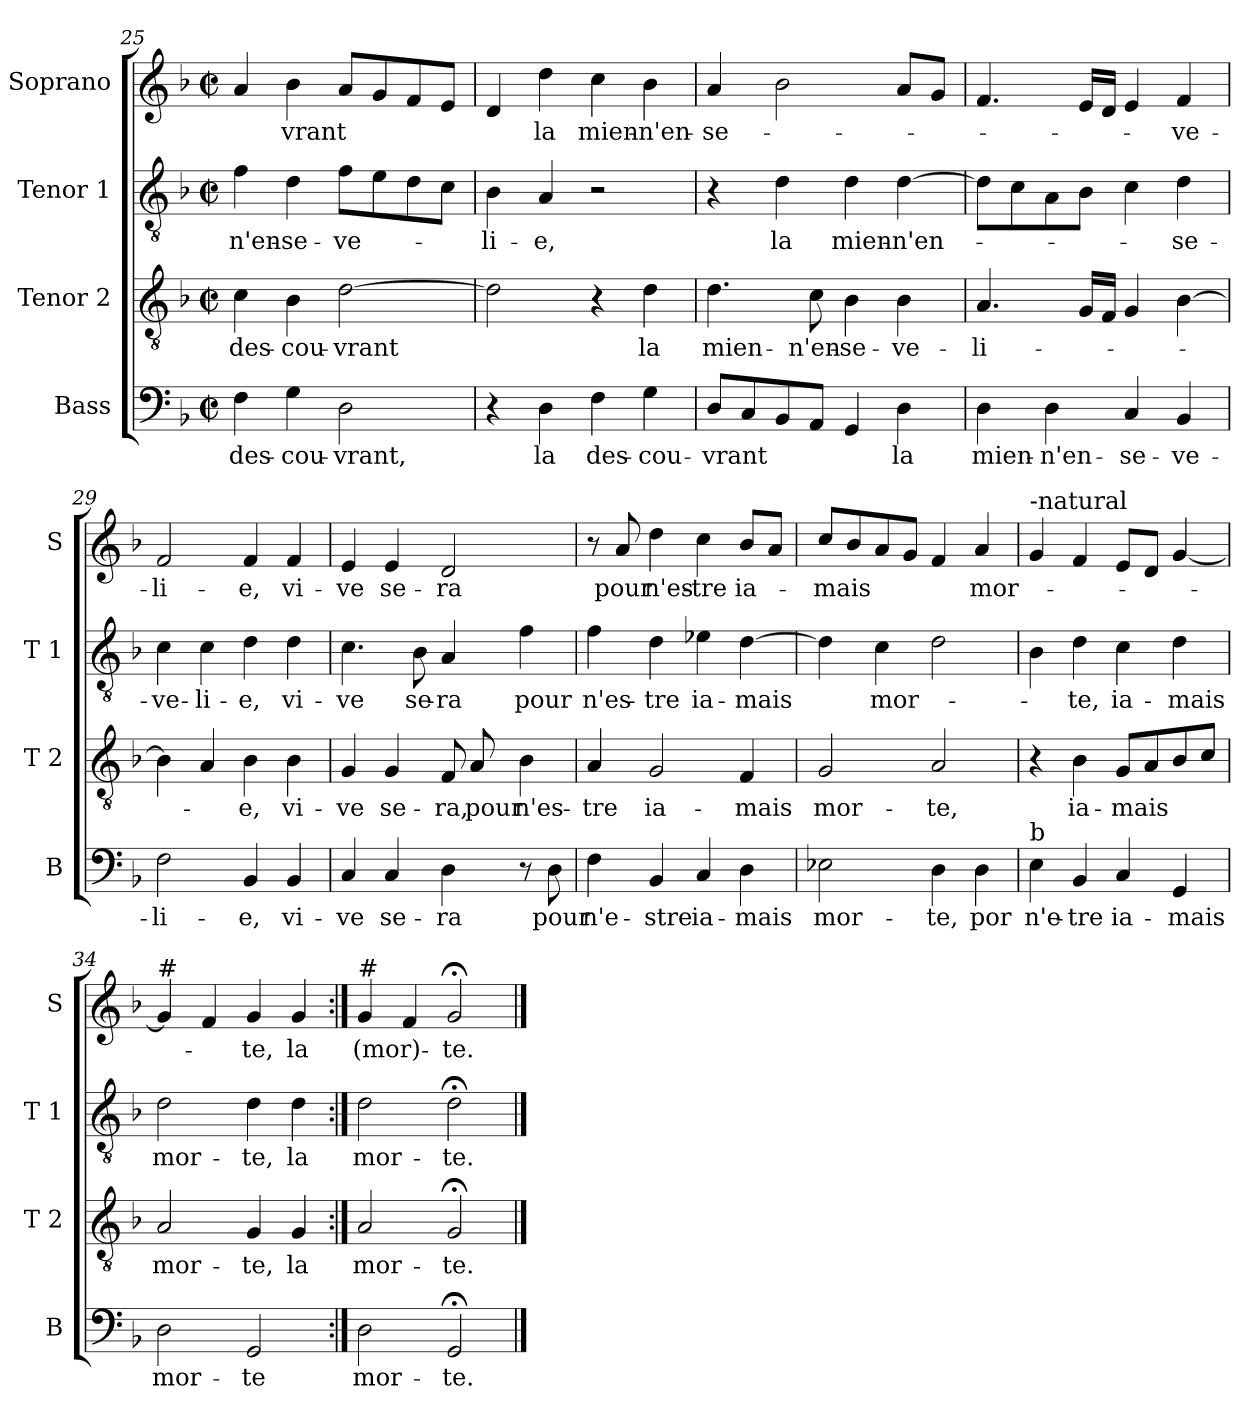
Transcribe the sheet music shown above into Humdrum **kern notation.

**kern	**text	**kern	**text	**kern	**text	**kern	**text
*part4	*part4	*part3	*part3	*part2	*part2	*part1	*part1
*staff4	*staff4	*staff3	*staff3	*staff2	*staff2	*staff1	*staff1
*I"Bass	*	*I"Tenor 2	*	*I"Tenor 1	*	*I"Soprano	*
*I'B	*	*I'T 2	*	*I'T 1	*	*I'S	*
*clefF4	*	*clefGv2	*	*clefGv2	*	*clefG2	*
*k[b-]	*	*k[b-]	*	*k[b-]	*	*k[b-]	*
*F:	*	*F:	*	*F:	*	*F:	*
*M2/2	*	*M2/2	*	*M2/2	*	*M2/2	*
*met(c|)	*	*met(c|)	*	*met(c|)	*	*met(c|)	*
=25	=25	=25	=25	=25	=25	=25	=25
!	!LO:LY:b	!	!LO:LY:b	!	!LO:LY:b	!	!
4F\	des-	4c\	des-	4f\	-n'en-	4a/	.
!	!LO:LY:b	!	!LO:LY:b	!	!LO:LY:b	!	!LO:LY:b
4G\	-cou-	4B-\	-cou-	4d\	-se-	4b-\	-vrant
!	!LO:LY:b	!	!LO:LY:b	!	!LO:LY:b	!	!
2D\	-vrant,	[2d\	-vrant	8f\L	-ve-	8a/L	.
.	.	.	.	8e\	.	8g/	.
.	.	.	.	8d\	.	8f/	.
.	.	.	.	8c\J	.	8e/J	.
!!LO:PB:g=z
=26	=26	=26	=26	=26	=26	=26	=26
!	!	!	!	!	!LO:LY:b	!	!
4r	.	2d\]	.	4B-\	-li-	4d/	.
!	!LO:LY:b	!	!	!	!LO:LY:b	!	!LO:LY:b
4D\	la	.	.	4A/	-e,	4dd\	la
!	!LO:LY:b	!	!	!	!	!	!LO:LY:b
4F\	des-	4r	.	2r	.	4cc\	mien-
!	!LO:LY:b	!	!LO:LY:b	!	!	!	!LO:LY:b
4G\	-cou-	4d\	la	.	.	4b-\	-n'en-
=27	=27	=27	=27	=27	=27	=27	=27
!	!LO:LY:b	!	!LO:LY:b	!	!	!	!LO:LY:b
8D/L	-vrant	4.d\	mien-	4r	.	4a/	-se-
8C/	.	.	.	.	.	.	.
!	!	!	!	!	!LO:LY:b	!	!
8BB-/	.	.	.	4d\	la	2b-\	.
!	!	!	!LO:LY:b	!	!	!	!
8AA/J	.	8c\	-n'en-	.	.	.	.
!	!	!	!LO:LY:b	!	!LO:LY:b	!	!
4GG/	.	4B-\	-se-	4d\	mien-	.	.
!	!LO:LY:b	!	!LO:LY:b	!	!LO:LY:b	!	!
4D\	la	4B-\	-ve-	[4d\	-n'en-	8a/L	.
.	.	.	.	.	.	8g/J	.
=28	=28	=28	=28	=28	=28	=28	=28
!	!LO:LY:b	!	!LO:LY:b	!	!	!	!
4D\	mien-	4.A/	-li-	8d\L]	.	4.f/	.
.	.	.	.	8c\	.	.	.
!	!LO:LY:b	!	!	!	!	!	!
4D\	-n'en-	.	.	8A\	.	.	.
.	.	16G/LL	.	8B-\J	.	16e/LL	.
.	.	16F/JJ	.	.	.	16d/JJ	.
!	!LO:LY:b	!	!	!	!	!	!
4C/	-se-	4G/	.	4c\	.	4e/	.
!	!LO:LY:b	!	!	!	!LO:LY:b	!	!LO:LY:b
4BB-/	-ve-	[4B-\	.	4d\	-se-	4f/	-ve-
=29	=29	=29	=29	=29	=29	=29	=29
!	!LO:LY:b	!	!	!	!LO:LY:b	!	!LO:LY:b
2F\	-li-	4B-\]	.	4c\	-ve-	2f/	-li-
!	!	!	!	!	!LO:LY:b	!	!
.	.	4A/	.	4c\	-li-	.	.
!	!LO:LY:b	!	!LO:LY:b	!	!LO:LY:b	!	!LO:LY:b
4BB-/	-e,	4B-\	-e,	4d\	-e,	4f/	-e,
!	!LO:LY:b	!	!LO:LY:b	!	!LO:LY:b	!	!LO:LY:b
4BB-/	vi-	4B-\	vi-	4d\	vi-	4f/	vi-
=30	=30	=30	=30	=30	=30	=30	=30
!	!LO:LY:b	!	!LO:LY:b	!	!LO:LY:b	!	!LO:LY:b
4C/	-ve	4G/	-ve	4.c\	-ve	4e/	-ve
!	!LO:LY:b	!	!LO:LY:b	!	!	!	!LO:LY:b
4C/	se-	4G/	se-	.	.	4e/	se-
!	!	!	!	!	!LO:LY:b	!	!
.	.	.	.	8B-\	se-	.	.
!	!LO:LY:b	!	!LO:LY:b	!	!LO:LY:b	!	!LO:LY:b
4D\	-ra	8F/	-ra,	4A/	-ra	2d/	-ra
!	!	!	!LO:LY:b	!	!	!	!
.	.	8A/	pour	.	.	.	.
!	!	!	!LO:LY:b	!	!LO:LY:b	!	!
8r	.	4B-\	n'es-	4f\	pour	.	.
!	!LO:LY:b	!	!	!	!	!	!
8D\	pour	.	.	.	.	.	.
!!LO:LB:g=z
=31	=31	=31	=31	=31	=31	=31	=31
!	!LO:LY:b	!	!LO:LY:b	!	!LO:LY:b	!	!
4F\	n'e-	4A/	-tre	4f\	n'es-	8r	.
!	!	!	!	!	!	!	!LO:LY:b
.	.	.	.	.	.	8a/	pour
!	!LO:LY:b	!	!LO:LY:b	!	!LO:LY:b	!	!LO:LY:b
4BB-/	-stre	2G/	ia-	4d\	-tre	4dd\	n'es-
!	!LO:LY:b	!	!	!	!LO:LY:b	!	!LO:LY:b
4C/	ia-	.	.	4e-X\	ia-	4cc\	-tre
!	!LO:LY:b	!	!LO:LY:b	!	!LO:LY:b	!	!LO:LY:b
4D\	-mais	4F/	-mais	[4d\	-mais	8b-/L	ia-
.	.	.	.	.	.	8a/J	.
=32	=32	=32	=32	=32	=32	=32	=32
!	!LO:LY:b	!	!LO:LY:b	!	!	!	!LO:LY:b
2E-X\	mor-	2G/	mor-	4d\]	.	8cc/L	-mais
.	.	.	.	.	.	8b-/	.
!	!	!	!	!	!LO:LY:b	!	!
.	.	.	.	4c\	mor-	8a/	.
.	.	.	.	.	.	8g/J	.
!	!LO:LY:b	!	!LO:LY:b	!	!	!	!
4D\	-te,	2A/	-te,	2d\	.	4f/	.
!	!LO:LY:b	!	!	!	!	!	!LO:LY:b
4D\	por	.	.	.	.	4a/	mor-
=33	=33	=33	=33	=33	=33	=33	=33
!	!	!	!	!	!	!LO:TX:a:t=-natural	!
!LO:TX:a:t=b	!	!	!	!	!	!	!
!	!LO:LY:b	!	!	!	!	!	!
4E\	n'e-	4r	.	4B-\	.	4g/	.
!	!LO:LY:b	!	!LO:LY:b	!	!LO:LY:b	!	!
4BB-/	-tre	4B-\	ia-	4d\	-te,	4f/	.
!	!LO:LY:b	!	!LO:LY:b	!	!LO:LY:b	!	!
4C/	ia-	8G/L	-mais	4c\	ia-	8e/L	.
.	.	8A/	.	.	.	8d/J	.
!	!LO:LY:b	!	!	!	!LO:LY:b	!	!
4GG/	-mais	8B-/	.	4d\	-mais	[4g/	.
.	.	8c/J	.	.	.	.	.
=34	=34	=34	=34	=34	=34	=34	=34
!	!	!	!	!	!	!LO:TX:a:t=#	!
!	!LO:LY:b	!	!LO:LY:b	!	!LO:LY:b	!	!
2D\	mor-	2A/	mor-	2d\	mor-	4g/]	.
.	.	.	.	.	.	4f/	.
!	!LO:LY:b	!	!LO:LY:b	!	!LO:LY:b	!	!LO:LY:b
2GG/	-te	4G/	-te,	4d\	-te,	4g/	-te,
!	!	!	!LO:LY:b	!	!LO:LY:b	!	!LO:LY:b
.	.	4G/	la	4d\	la	4g/	la
=35:|!	=35:|!	=35:|!	=35:|!	=35:|!	=35:|!	=35:|!	=35:|!
!	!	!	!	!	!	!LO:TX:a:t=#	!
!	!LO:LY:b	!	!LO:LY:b	!	!LO:LY:b	!	!LO:LY:b
2D\	mor-	2A/	mor-	2d\	mor-	4g/	(mor)-
.	.	.	.	.	.	4f/	.
!	!LO:LY:b	!	!LO:LY:b	!	!LO:LY:b	!	!LO:LY:b
2GG;</	-te.	2G;</	-te.	2d;<\	-te.	2g;</	-te.
==	==	==	==	==	==	==	==
*-	*-	*-	*-	*-	*-	*-	*-
